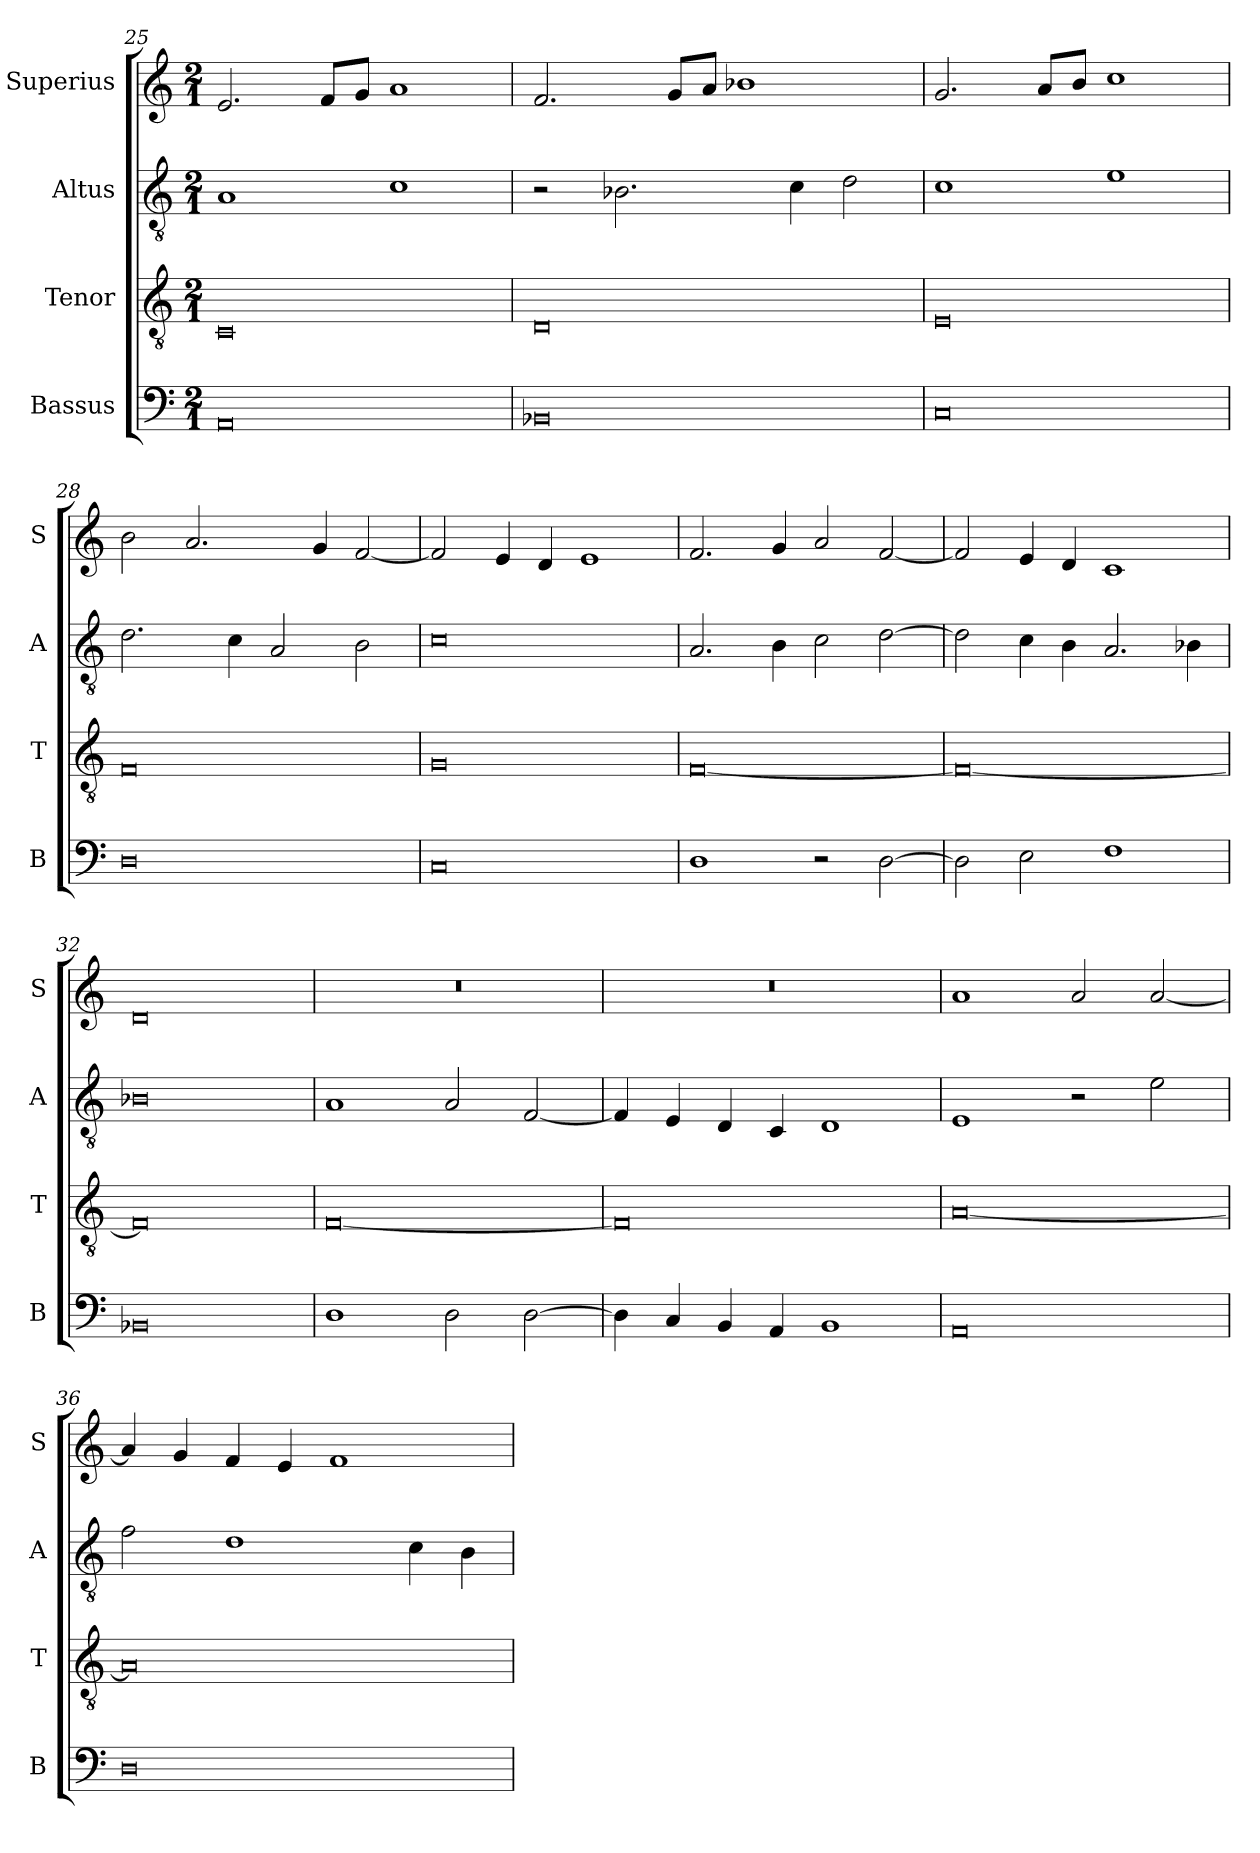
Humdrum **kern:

**kern	**kern	**kern	**kern
*part4	*part3	*part2	*part1
*staff4	*staff3	*staff2	*staff1
*I"Bassus	*I"Tenor	*I"Altus	*I"Superius
*I'B	*I'T	*I'A	*I'S
*clefF4	*clefGv2	*clefGv2	*clefG2
*k[]	*k[]	*k[]	*k[]
*M2/1	*M2/1	*M2/1	*M2/1
=25	=25	=25	=25
0AA	0C	1A	2.e/
.	.	.	8f/L
.	.	.	8g/J
.	.	1c	1a
=26	=26	=26	=26
0BB-X	0D	2r	2.f/
.	.	2.B-X\	.
.	.	.	8g/L
.	.	.	8a/J
.	.	.	1b-X
.	.	4c\	.
.	.	2d\	.
=27	=27	=27	=27
0C	0E	1c	2.g/
.	.	.	8a/L
.	.	.	8b/J
.	.	1e	1cc
=28	=28	=28	=28
0D	0F	2.d\	2b\
.	.	.	2.a/
.	.	4c\	.
.	.	2A/	.
.	.	.	4g/
.	.	2B\	[2f/
=29	=29	=29	=29
0C	0G	0c	2f/]
.	.	.	4e/
.	.	.	4d/
.	.	.	1e
=30	=30	=30	=30
1D	[0F	2.A/	2.f/
.	.	4B\	4g/
2r	.	2c\	2a/
[2D\	.	[2d\	[2f/
=31	=31	=31	=31
2D\]	0F_	2d\]	2f/]
2E\	.	4c\	4e/
.	.	4B\	4d/
1F	.	2.A/	1c
.	.	4B-X\	.
=32	=32	=32	=32
0BB-X	0F]	0B-X	0d
=33	=33	=33	=33
1D	[0F	1A	0r
2D\	.	2A/	.
[2D\	.	[2F/	.
=34	=34	=34	=34
4D\]	0F]	4F/]	0r
4C/	.	4E/	.
4BB/	.	4D/	.
4AA/	.	4C/	.
1BB	.	1D	.
=35	=35	=35	=35
0AA	[0A	1E	1a
.	.	2r	2a/
.	.	2e\	[2a/
=36	=36	=36	=36
0D	0A]	2f\	4a/]
.	.	.	4g/
.	.	1d	4f/
.	.	.	4e/
.	.	.	1f
.	.	4c\	.
.	.	4B\	.
=	=	=	=
*-	*-	*-	*-
